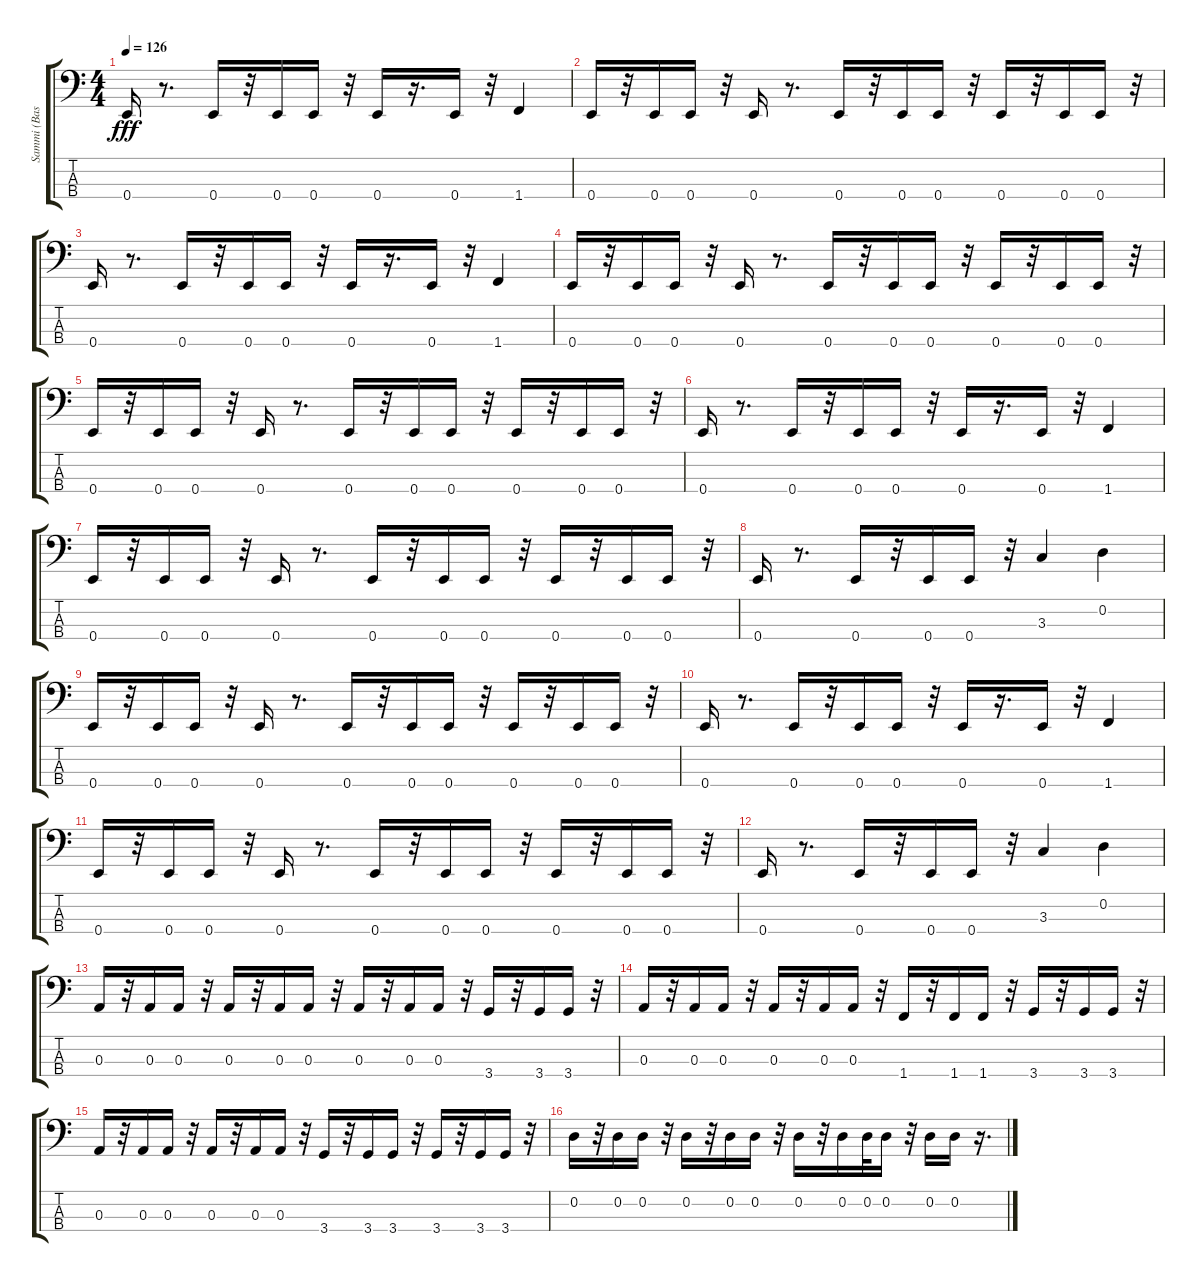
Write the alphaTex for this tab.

\track ("Sammi (Bass Guitar)" "Sammi (Bas") {instrument electricbassfinger}
\staff {score tabs}
\tuning (G2 D2 A1 E1) {hide}
\ts (4 4)
\tempo 126
\clef f4
\ks c
0.4.16{dy fff} r.8{d} 0.4.16 r.32 0.4.16 0.4.16 r.32 0.4.16 r.16{d} 0.4.16 r.32 1.4.4 |
0.4.16 r.32 0.4.16 0.4.16 r.32 0.4.16 r.8{d} 0.4.16 r.32 0.4.16 0.4.16 r.32 0.4.16 r.32 0.4.16 0.4.16 r.32 |
0.4.16 r.8{d} 0.4.16 r.32 0.4.16 0.4.16 r.32 0.4.16 r.16{d} 0.4.16 r.32 1.4.4 |
0.4.16 r.32 0.4.16 0.4.16 r.32 0.4.16 r.8{d} 0.4.16 r.32 0.4.16 0.4.16 r.32 0.4.16 r.32 0.4.16 0.4.16 r.32 |
0.4.16 r.32 0.4.16 0.4.16 r.32 0.4.16 r.8{d} 0.4.16 r.32 0.4.16 0.4.16 r.32 0.4.16 r.32 0.4.16 0.4.16 r.32 |
0.4.16 r.8{d} 0.4.16 r.32 0.4.16 0.4.16 r.32 0.4.16 r.16{d} 0.4.16 r.32 1.4.4 |
0.4.16 r.32 0.4.16 0.4.16 r.32 0.4.16 r.8{d} 0.4.16 r.32 0.4.16 0.4.16 r.32 0.4.16 r.32 0.4.16 0.4.16 r.32 |
0.4.16 r.8{d} 0.4.16 r.32 0.4.16 0.4.16 r.32 3.3.4 0.2.4 |
0.4.16 r.32 0.4.16 0.4.16 r.32 0.4.16 r.8{d} 0.4.16 r.32 0.4.16 0.4.16 r.32 0.4.16 r.32 0.4.16 0.4.16 r.32 |
0.4.16 r.8{d} 0.4.16 r.32 0.4.16 0.4.16 r.32 0.4.16 r.16{d} 0.4.16 r.32 1.4.4 |
0.4.16 r.32 0.4.16 0.4.16 r.32 0.4.16 r.8{d} 0.4.16 r.32 0.4.16 0.4.16 r.32 0.4.16 r.32 0.4.16 0.4.16 r.32 |
0.4.16 r.8{d} 0.4.16 r.32 0.4.16 0.4.16 r.32 3.3.4 0.2.4 |
0.3.16 r.32 0.3.16 0.3.16 r.32 0.3.16 r.32 0.3.16 0.3.16 r.32 0.3.16 r.32 0.3.16 0.3.16 r.32 3.4.16 r.32 3.4.16 3.4.16 r.32 |
0.3.16 r.32 0.3.16 0.3.16 r.32 0.3.16 r.32 0.3.16 0.3.16 r.32 1.4.16 r.32 1.4.16 1.4.16 r.32 3.4.16 r.32 3.4.16 3.4.16 r.32 |
0.3.16 r.32 0.3.16 0.3.16 r.32 0.3.16 r.32 0.3.16 0.3.16 r.32 3.4.16 r.32 3.4.16 3.4.16 r.32 3.4.16 r.32 3.4.16 3.4.16 r.32 |
0.2.16 r.32 0.2.16 0.2.16 r.32 0.2.16 r.32 0.2.16 0.2.16 r.32 0.2.16 r.32 0.2.16 0.2.32 0.2.16 r.32 0.2.16 0.2.16 r.16{d}
